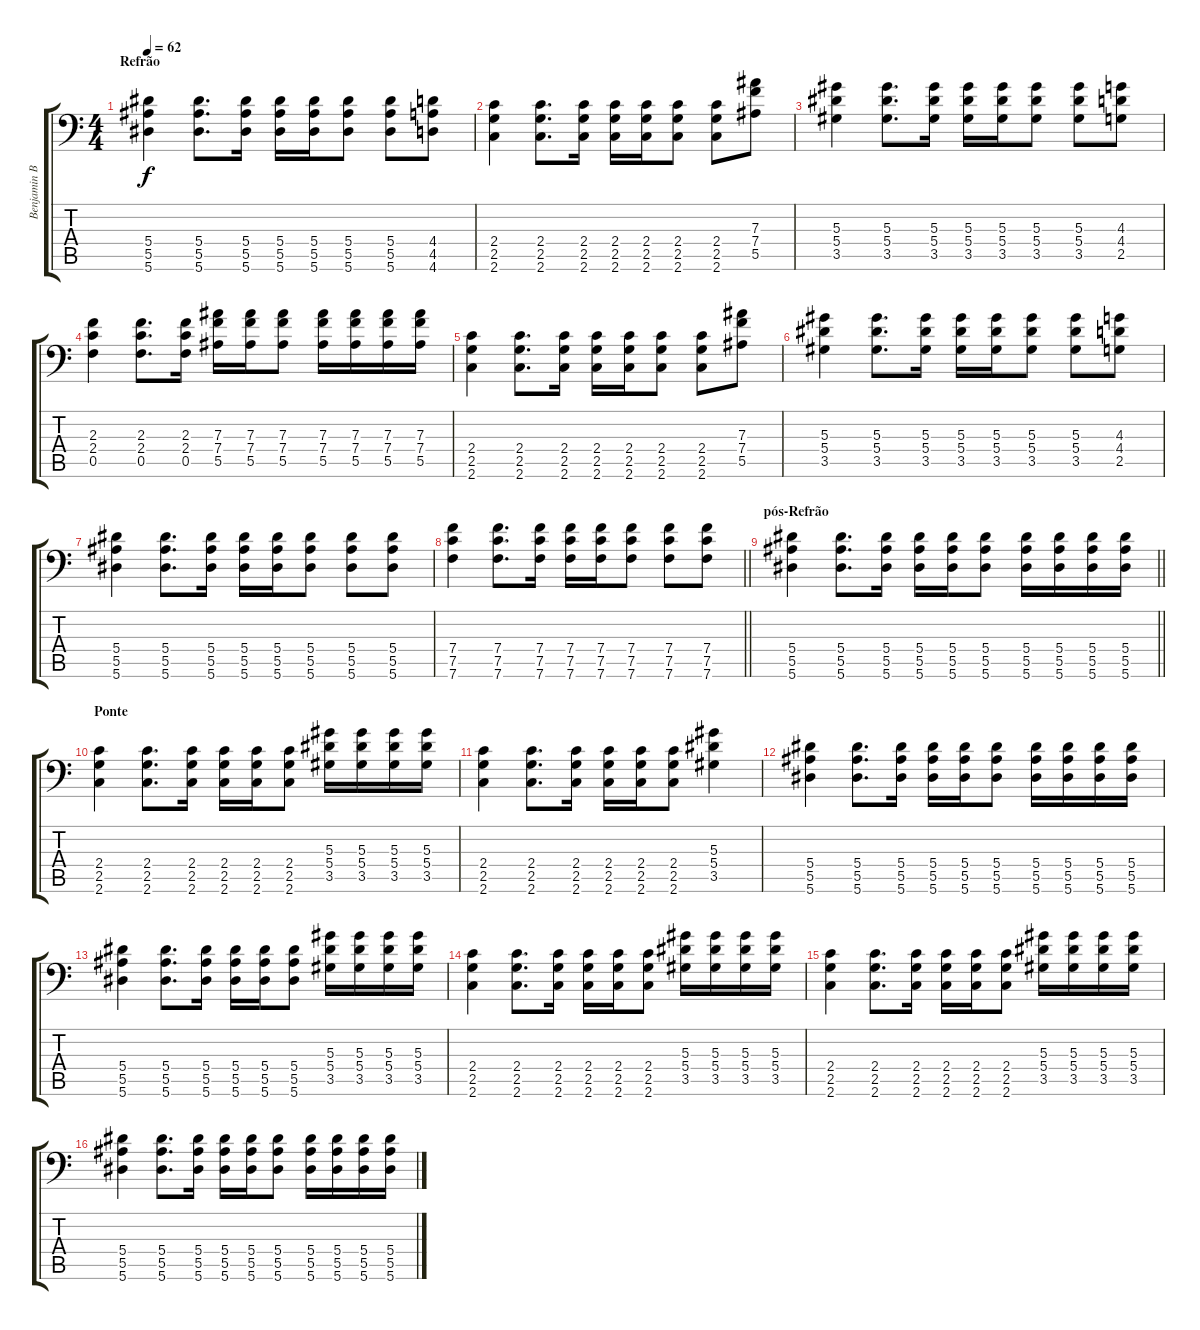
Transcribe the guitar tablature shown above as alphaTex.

\track ("Benjamin Burnley" "Benjamin B") {instrument distortionguitar}
\staff {score tabs}
\tuning (C4 G3 Eb3 Bb2 F2 Bb1) {hide}
\ts (4 4)
\section ("" "Refrão")
\tempo 62
\clef f4
\ks c
(5.4 5.5 5.6).4{dy f} (5.4 5.5 5.6).8{d} (5.4 5.5 5.6).16 (5.4 5.5 5.6).16 (5.4 5.5 5.6).16 (5.4 5.5 5.6).8 (5.4 5.5 5.6).8 (4.4 4.5 4.6).8 |
(2.4 2.5 2.6).4 (2.4 2.5 2.6).8{d} (2.4 2.5 2.6).16 (2.4 2.5 2.6).16 (2.4 2.5 2.6).16 (2.4 2.5 2.6).8 (2.4 2.5 2.6).8 (7.3 7.4 5.5).8 |
(5.3 5.4 3.5).4 (5.3 5.4 3.5).8{d} (5.3 5.4 3.5).16 (5.3 5.4 3.5).16 (5.3 5.4 3.5).16 (5.3 5.4 3.5).8 (5.3 5.4 3.5).8 (4.3 4.4 2.5).8 |
(2.3 2.4 0.5).4 (2.3 2.4 0.5).8{d} (2.3 2.4 0.5).16 (7.3 7.4 5.5).16 (7.3 7.4 5.5).16 (7.3 7.4 5.5).8 (7.3 7.4 5.5).16 (7.3 7.4 5.5).16 (7.3 7.4 5.5).16 (7.3 7.4 5.5).16 |
(2.4 2.5 2.6).4 (2.4 2.5 2.6).8{d} (2.4 2.5 2.6).16 (2.4 2.5 2.6).16 (2.4 2.5 2.6).16 (2.4 2.5 2.6).8 (2.4 2.5 2.6).8 (7.3 7.4 5.5).8 |
(5.3 5.4 3.5).4 (5.3 5.4 3.5).8{d} (5.3 5.4 3.5).16 (5.3 5.4 3.5).16 (5.3 5.4 3.5).16 (5.3 5.4 3.5).8 (5.3 5.4 3.5).8 (4.3 4.4 2.5).8 |
(5.4 5.5 5.6).4 (5.4 5.5 5.6).8{d} (5.4 5.5 5.6).16 (5.4 5.5 5.6).16 (5.4 5.5 5.6).16 (5.4 5.5 5.6).8 (5.4 5.5 5.6).8 (5.4 5.5 5.6).8 |
\barLineRight lightlight
(7.4 7.5 7.6).4 (7.4 7.5 7.6).8{d} (7.4 7.5 7.6).16 (7.4 7.5 7.6).16 (7.4 7.5 7.6).16 (7.4 7.5 7.6).8 (7.4 7.5 7.6).8 (7.4 7.5 7.6).8 |
\section ("" "pós-Refrão")
\barLineRight lightlight
(5.4 5.5 5.6).4 (5.4 5.5 5.6).8{d} (5.4 5.5 5.6).16 (5.4 5.5 5.6).16 (5.4 5.5 5.6).16 (5.4 5.5 5.6).8 (5.4 5.5 5.6).16 (5.4 5.5 5.6).16 (5.4 5.5 5.6).16 (5.4 5.5 5.6).16 |
\section ("" "Ponte")
(2.4 2.5 2.6).4 (2.4 2.5 2.6).8{d} (2.4 2.5 2.6).16 (2.4 2.5 2.6).16 (2.4 2.5 2.6).16 (2.4 2.5 2.6).8 (5.3 5.4 3.5).16 (5.3 5.4 3.5).16 (5.3 5.4 3.5).16 (5.3 5.4 3.5).16 |
(2.4 2.5 2.6).4 (2.4 2.5 2.6).8{d} (2.4 2.5 2.6).16 (2.4 2.5 2.6).16 (2.4 2.5 2.6).16 (2.4 2.5 2.6).8 (5.3 5.4 3.5).4 |
(5.4 5.5 5.6).4 (5.4 5.5 5.6).8{d} (5.4 5.5 5.6).16 (5.4 5.5 5.6).16 (5.4 5.5 5.6).16 (5.4 5.5 5.6).8 (5.4 5.5 5.6).16 (5.4 5.5 5.6).16 (5.4 5.5 5.6).16 (5.4 5.5 5.6).16 |
(5.4 5.5 5.6).4 (5.4 5.5 5.6).8{d} (5.4 5.5 5.6).16 (5.4 5.5 5.6).16 (5.4 5.5 5.6).16 (5.4 5.5 5.6).8 (5.3 5.4 3.5).16 (5.3 5.4 3.5).16 (5.3 5.4 3.5).16 (5.3 5.4 3.5).16 |
(2.4 2.5 2.6).4 (2.4 2.5 2.6).8{d} (2.4 2.5 2.6).16 (2.4 2.5 2.6).16 (2.4 2.5 2.6).16 (2.4 2.5 2.6).8 (5.3 5.4 3.5).16 (5.3 5.4 3.5).16 (5.3 5.4 3.5).16 (5.3 5.4 3.5).16 |
(2.4 2.5 2.6).4 (2.4 2.5 2.6).8{d} (2.4 2.5 2.6).16 (2.4 2.5 2.6).16 (2.4 2.5 2.6).16 (2.4 2.5 2.6).8 (5.3 5.4 3.5).16 (5.3 5.4 3.5).16 (5.3 5.4 3.5).16 (5.3 5.4 3.5).16 |
(5.4 5.5 5.6).4 (5.4 5.5 5.6).8{d} (5.4 5.5 5.6).16 (5.4 5.5 5.6).16 (5.4 5.5 5.6).16 (5.4 5.5 5.6).8 (5.4 5.5 5.6).16 (5.4 5.5 5.6).16 (5.4 5.5 5.6).16 (5.4 5.5 5.6).16
